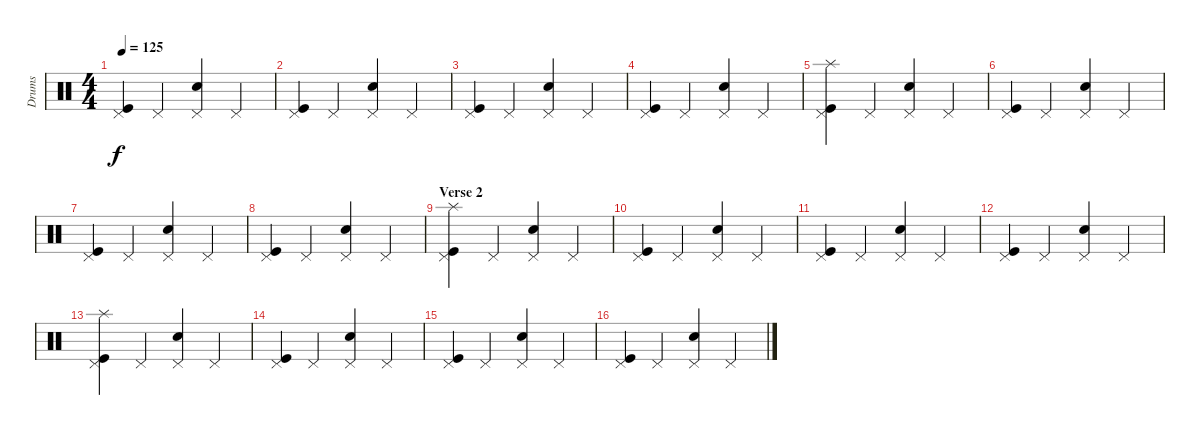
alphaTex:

\track ("Drums" "Drums") {instrument percussion}
\staff {score}
\articulation defaults
\ts (4 4)
\tempo 125
\clef neutral
\ks c
("Kick (hit)" "Pedal Hi-Hat (hit)").4{dy f} "Pedal Hi-Hat (hit)".4 ("Electric Snare (hit)" "Pedal Hi-Hat (hit)").4 "Pedal Hi-Hat (hit)".4 |
("Kick (hit)" "Pedal Hi-Hat (hit)").4 "Pedal Hi-Hat (hit)".4 ("Electric Snare (hit)" "Pedal Hi-Hat (hit)").4 "Pedal Hi-Hat (hit)".4 |
("Kick (hit)" "Pedal Hi-Hat (hit)").4 "Pedal Hi-Hat (hit)".4 ("Electric Snare (hit)" "Pedal Hi-Hat (hit)").4 "Pedal Hi-Hat (hit)".4 |
("Kick (hit)" "Pedal Hi-Hat (hit)").4 "Pedal Hi-Hat (hit)".4 ("Electric Snare (hit)" "Pedal Hi-Hat (hit)").4 "Pedal Hi-Hat (hit)".4 |
("Kick (hit)" "Splash (hit)" "Pedal Hi-Hat (hit)").4 "Pedal Hi-Hat (hit)".4 ("Electric Snare (hit)" "Pedal Hi-Hat (hit)").4 "Pedal Hi-Hat (hit)".4 |
("Kick (hit)" "Pedal Hi-Hat (hit)").4 "Pedal Hi-Hat (hit)".4 ("Electric Snare (hit)" "Pedal Hi-Hat (hit)").4 "Pedal Hi-Hat (hit)".4 |
("Kick (hit)" "Pedal Hi-Hat (hit)").4 "Pedal Hi-Hat (hit)".4 ("Electric Snare (hit)" "Pedal Hi-Hat (hit)").4 "Pedal Hi-Hat (hit)".4 |
("Kick (hit)" "Pedal Hi-Hat (hit)").4 "Pedal Hi-Hat (hit)".4 ("Electric Snare (hit)" "Pedal Hi-Hat (hit)").4 "Pedal Hi-Hat (hit)".4 |
\section ("" "Verse 2")
("Kick (hit)" "Splash (hit)" "Pedal Hi-Hat (hit)").4 "Pedal Hi-Hat (hit)".4 ("Electric Snare (hit)" "Pedal Hi-Hat (hit)").4 "Pedal Hi-Hat (hit)".4 |
("Kick (hit)" "Pedal Hi-Hat (hit)").4 "Pedal Hi-Hat (hit)".4 ("Electric Snare (hit)" "Pedal Hi-Hat (hit)").4 "Pedal Hi-Hat (hit)".4 |
("Kick (hit)" "Pedal Hi-Hat (hit)").4 "Pedal Hi-Hat (hit)".4 ("Electric Snare (hit)" "Pedal Hi-Hat (hit)").4 "Pedal Hi-Hat (hit)".4 |
("Kick (hit)" "Pedal Hi-Hat (hit)").4 "Pedal Hi-Hat (hit)".4 ("Electric Snare (hit)" "Pedal Hi-Hat (hit)").4 "Pedal Hi-Hat (hit)".4 |
("Kick (hit)" "Splash (hit)" "Pedal Hi-Hat (hit)").4 "Pedal Hi-Hat (hit)".4 ("Electric Snare (hit)" "Pedal Hi-Hat (hit)").4 "Pedal Hi-Hat (hit)".4 |
("Kick (hit)" "Pedal Hi-Hat (hit)").4 "Pedal Hi-Hat (hit)".4 ("Electric Snare (hit)" "Pedal Hi-Hat (hit)").4 "Pedal Hi-Hat (hit)".4 |
("Kick (hit)" "Pedal Hi-Hat (hit)").4 "Pedal Hi-Hat (hit)".4 ("Electric Snare (hit)" "Pedal Hi-Hat (hit)").4 "Pedal Hi-Hat (hit)".4 |
("Kick (hit)" "Pedal Hi-Hat (hit)").4 "Pedal Hi-Hat (hit)".4 ("Electric Snare (hit)" "Pedal Hi-Hat (hit)").4 "Pedal Hi-Hat (hit)".4
